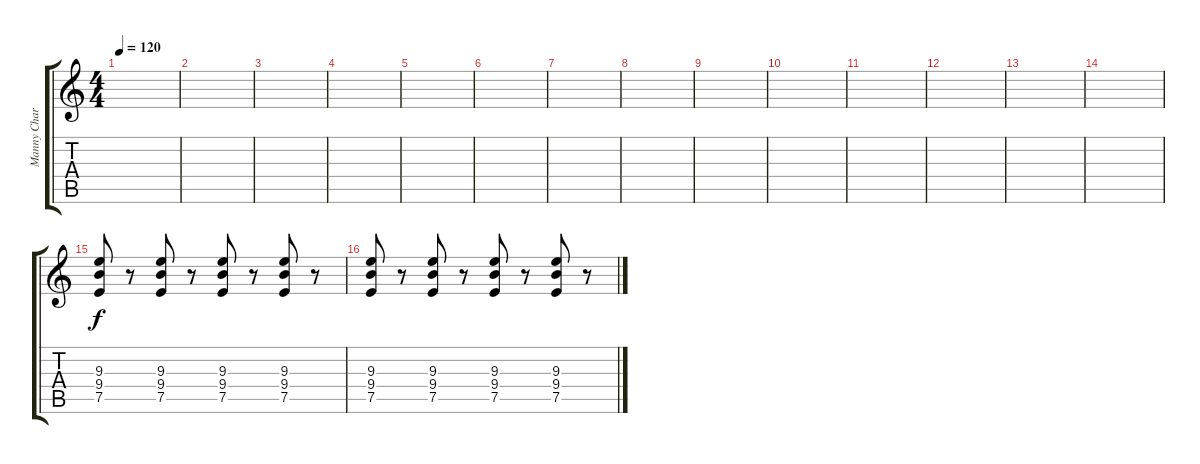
\track ("Manny Charlton (rhythm guitar)" "Manny Char") {instrument overdrivenguitar}
\staff {score tabs}
\tuning (E4 B3 G3 D3 A2 E2) {hide}
\ts (4 4)
\tempo 120
\clef g2
\ks c
|
|
|
|
|
|
|
|
|
|
|
|
|
|
(9.3 9.4 7.5).8 r.8 (9.3 9.4 7.5).8 r.8 (9.3 9.4 7.5).8 r.8 (9.3 9.4 7.5).8 r.8 |
(9.3 9.4 7.5).8 r.8 (9.3 9.4 7.5).8 r.8 (9.3 9.4 7.5).8 r.8 (9.3 9.4 7.5).8 r.8
